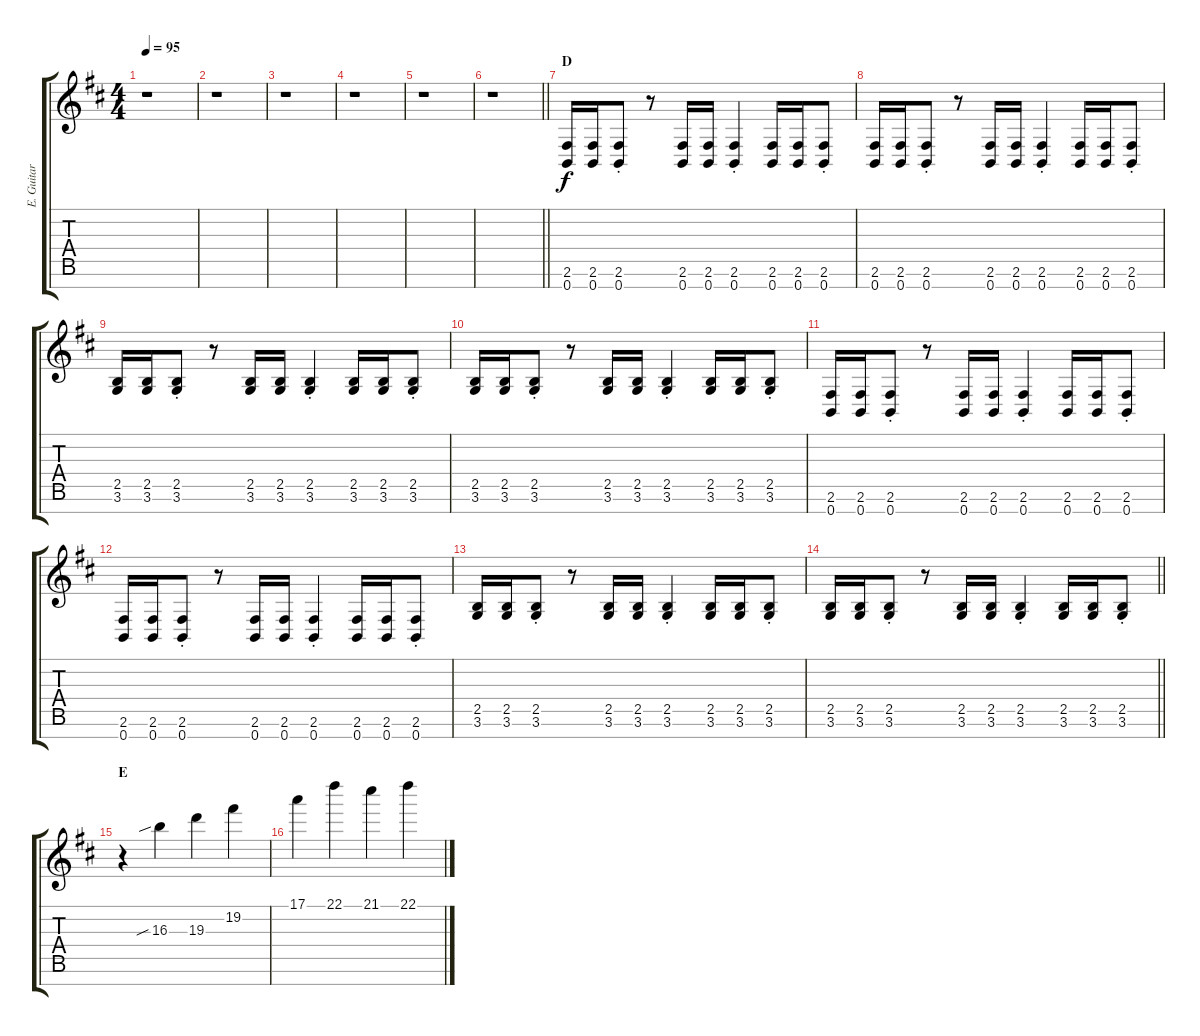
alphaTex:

\track ("E. Guitar I" "E. Guitar ") {instrument overdrivenguitar}
\staff {score tabs}
\tuning (E4 B3 G3 D3 A2 E2 B1) {hide}
\ts (4 4)
\tempo 95
\clef g2
\ks d
r.1{dy f} |
r.1 |
r.1 |
r.1 |
r.1 |
\barLineRight lightlight
r.1 |
\section ("" "D")
(2.6 0.7).16 (2.6 0.7).16 (2.6{st} 0.7{st}).8 r.8 (2.6 0.7).16 (2.6 0.7).16 (2.6{st} 0.7{st}).4 (2.6 0.7).16 (2.6 0.7).16 (2.6{st} 0.7{st}).8 |
(2.6 0.7).16 (2.6 0.7).16 (2.6{st} 0.7{st}).8 r.8 (2.6 0.7).16 (2.6 0.7).16 (2.6{st} 0.7{st}).4 (2.6 0.7).16 (2.6 0.7).16 (2.6{st} 0.7{st}).8 |
(2.5 3.6).16 (2.5 3.6).16 (2.5{st} 3.6{st}).8 r.8 (2.5 3.6).16 (2.5 3.6).16 (2.5{st} 3.6{st}).4 (2.5 3.6).16 (2.5 3.6).16 (2.5{st} 3.6{st}).8 |
(2.5 3.6).16 (2.5 3.6).16 (2.5{st} 3.6{st}).8 r.8 (2.5 3.6).16 (2.5 3.6).16 (2.5{st} 3.6{st}).4 (2.5 3.6).16 (2.5 3.6).16 (2.5{st} 3.6{st}).8 |
(2.6 0.7).16 (2.6 0.7).16 (2.6{st} 0.7{st}).8 r.8 (2.6 0.7).16 (2.6 0.7).16 (2.6{st} 0.7{st}).4 (2.6 0.7).16 (2.6 0.7).16 (2.6{st} 0.7{st}).8 |
(2.6 0.7).16 (2.6 0.7).16 (2.6{st} 0.7{st}).8 r.8 (2.6 0.7).16 (2.6 0.7).16 (2.6{st} 0.7{st}).4 (2.6 0.7).16 (2.6 0.7).16 (2.6{st} 0.7{st}).8 |
(2.5 3.6).16 (2.5 3.6).16 (2.5{st} 3.6{st}).8 r.8 (2.5 3.6).16 (2.5 3.6).16 (2.5{st} 3.6{st}).4 (2.5 3.6).16 (2.5 3.6).16 (2.5{st} 3.6{st}).8 |
\barLineRight lightlight
(2.5 3.6).16 (2.5 3.6).16 (2.5{st} 3.6{st}).8 r.8 (2.5 3.6).16 (2.5 3.6).16 (2.5{st} 3.6{st}).4 (2.5 3.6).16 (2.5 3.6).16 (2.5{st} 3.6{st}).8 |
\section ("" "E")
r.4 16.3{sib}.4 19.3.4 19.2.4 |
17.1.4 22.1.4 21.1.4 22.1.4
